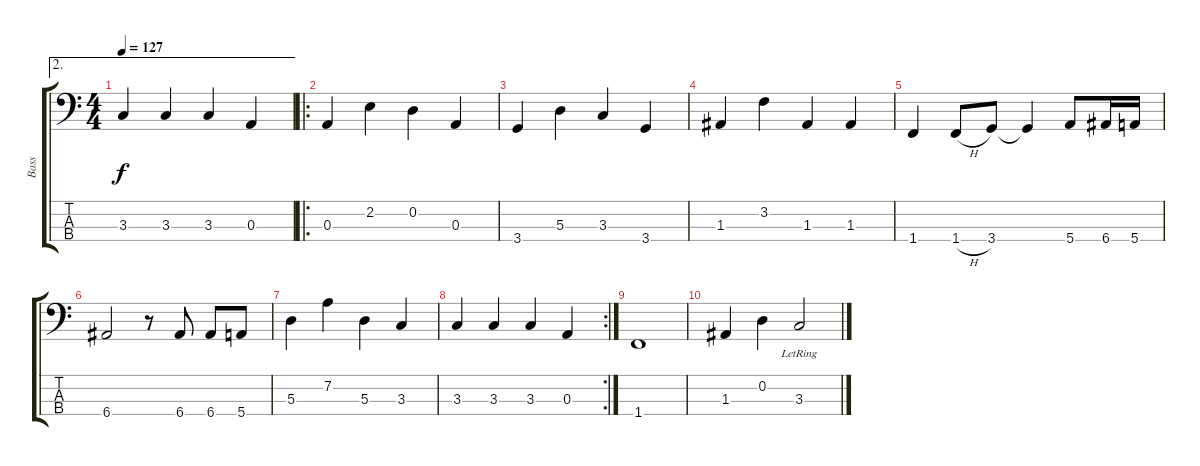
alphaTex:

\track ("Bass" "Bass") {instrument electricbassfinger}
\staff {score tabs}
\tuning (G2 D2 A1 E1) {hide}
\ae 2
\ts (4 4)
\tempo 127
\clef f4
\ks c
3.3.4{dy f} 3.3.4 3.3.4 0.3.4 |
\ro
0.3.4 2.2.4 0.2.4 0.3.4 |
3.4.4 5.3.4 3.3.4 3.4.4 |
1.3.4 3.2.4 1.3.4 1.3.4 |
1.4.4 1.4{h}.8 3.4.8 3.4{t}.4 5.4.8 6.4.16 5.4.16 |
6.4.2 r.8 6.4.8 6.4.8 5.4.8 |
5.3.4 7.2.4 5.3.4 3.3.4 |
\rc 2
3.3.4 3.3.4 3.3.4 0.3.4 |
1.4.1 |
1.3.4 0.2.4 3.3{lr}.2
